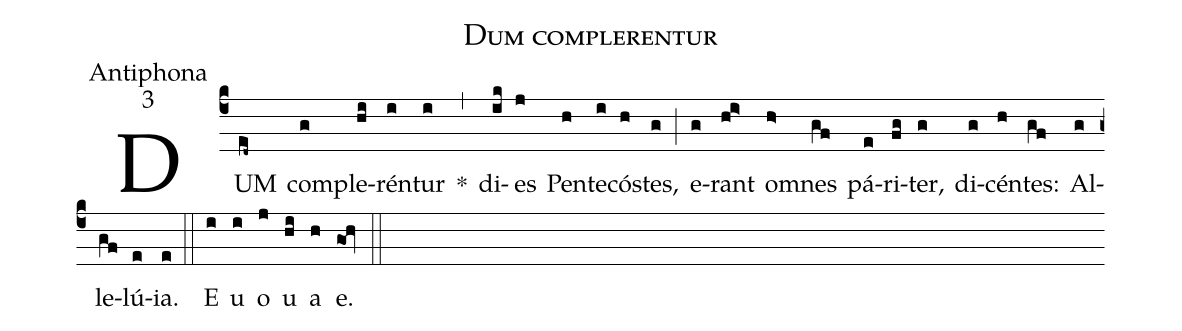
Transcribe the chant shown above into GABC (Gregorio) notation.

name:Dum complerentur;
office-part:Antiphona;
mode:3;
%%
(c4)DUM(ed~) com(g)ple(hi)rén(i)tur(i) *(,) di(ik)es(j) Pen(h)te(i)có(h)stes,(g) (;) e(g)rant(hi>) om(h>)nes(gf) pá(e)ri(fg)ter,(g) di(g)cén(h)tes:(gf) Al(g)le(gf)lú(e)ia.(e) (::)
E(i) u(i) o(j) u(hi) a(h) e.(goh) (::)
